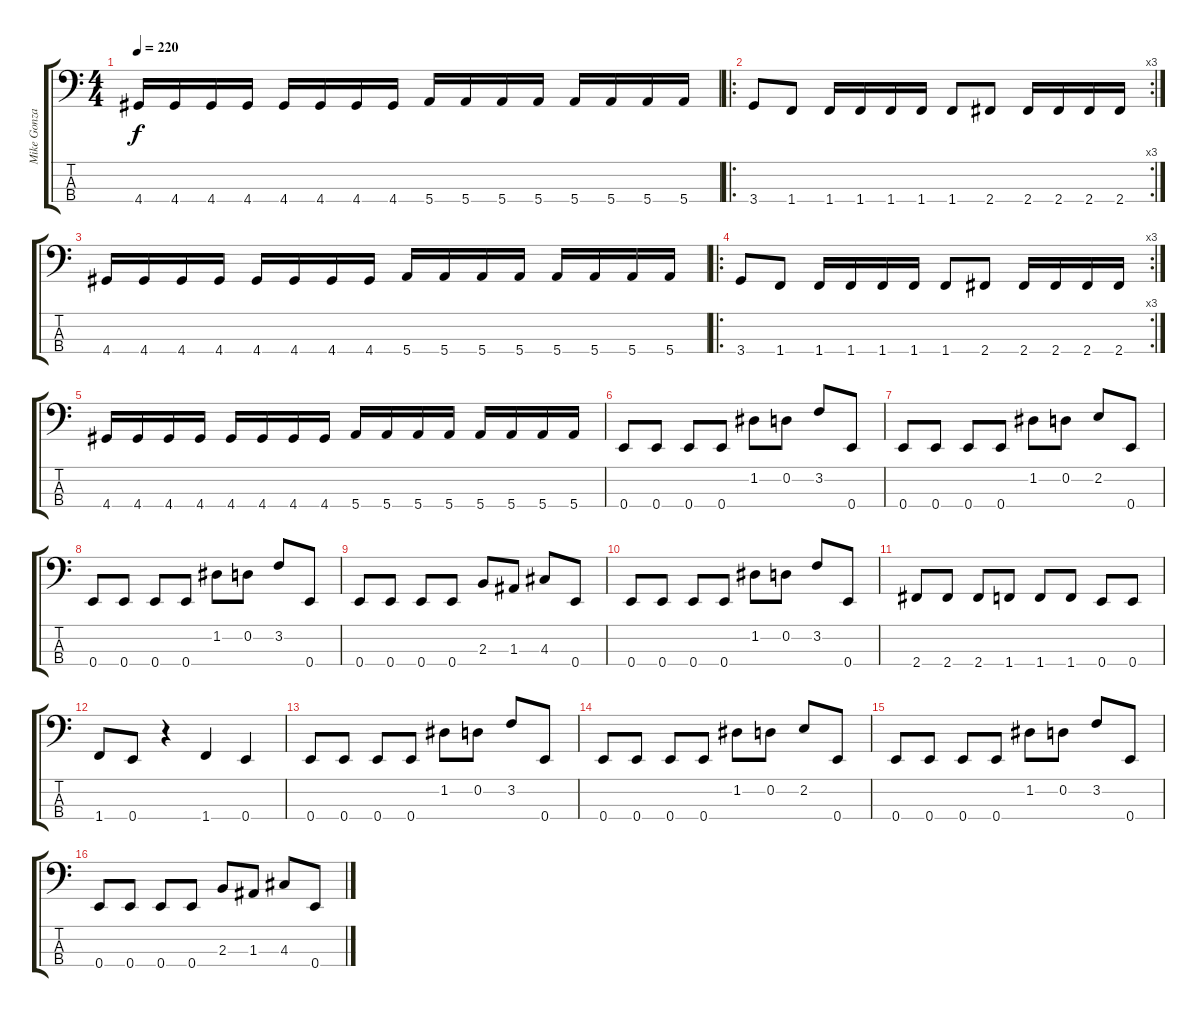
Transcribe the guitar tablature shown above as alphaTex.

\track ("Mike Gonzalez" "Mike Gonza") {instrument electricbasspick}
\staff {score tabs}
\tuning (G2 D2 A1 E1) {hide}
\ts (4 4)
\tempo 220
\clef f4
\ks c
4.4.16{dy f} 4.4.16 4.4.16 4.4.16 4.4.16 4.4.16 4.4.16 4.4.16 5.4.16 5.4.16 5.4.16 5.4.16 5.4.16 5.4.16 5.4.16 5.4.16 |
\ro
\rc 3
3.4.8 1.4.8 1.4.16 1.4.16 1.4.16 1.4.16 1.4.8 2.4.8 2.4.16 2.4.16 2.4.16 2.4.16 |
4.4.16 4.4.16 4.4.16 4.4.16 4.4.16 4.4.16 4.4.16 4.4.16 5.4.16 5.4.16 5.4.16 5.4.16 5.4.16 5.4.16 5.4.16 5.4.16 |
\ro
\rc 3
3.4.8 1.4.8 1.4.16 1.4.16 1.4.16 1.4.16 1.4.8 2.4.8 2.4.16 2.4.16 2.4.16 2.4.16 |
4.4.16 4.4.16 4.4.16 4.4.16 4.4.16 4.4.16 4.4.16 4.4.16 5.4.16 5.4.16 5.4.16 5.4.16 5.4.16 5.4.16 5.4.16 5.4.16 |
0.4.8 0.4.8 0.4.8 0.4.8 1.2.8 0.2.8 3.2.8 0.4.8 |
0.4.8 0.4.8 0.4.8 0.4.8 1.2.8 0.2.8 2.2.8 0.4.8 |
0.4.8 0.4.8 0.4.8 0.4.8 1.2.8 0.2.8 3.2.8 0.4.8 |
0.4.8 0.4.8 0.4.8 0.4.8 2.3.8 1.3.8 4.3.8 0.4.8 |
0.4.8 0.4.8 0.4.8 0.4.8 1.2.8 0.2.8 3.2.8 0.4.8 |
2.4.8 2.4.8 2.4.8 1.4.8 1.4.8 1.4.8 0.4.8 0.4.8 |
1.4.8 0.4.8 r.4 1.4.4 0.4.4 |
0.4.8 0.4.8 0.4.8 0.4.8 1.2.8 0.2.8 3.2.8 0.4.8 |
0.4.8 0.4.8 0.4.8 0.4.8 1.2.8 0.2.8 2.2.8 0.4.8 |
0.4.8 0.4.8 0.4.8 0.4.8 1.2.8 0.2.8 3.2.8 0.4.8 |
0.4.8 0.4.8 0.4.8 0.4.8 2.3.8 1.3.8 4.3.8 0.4.8
